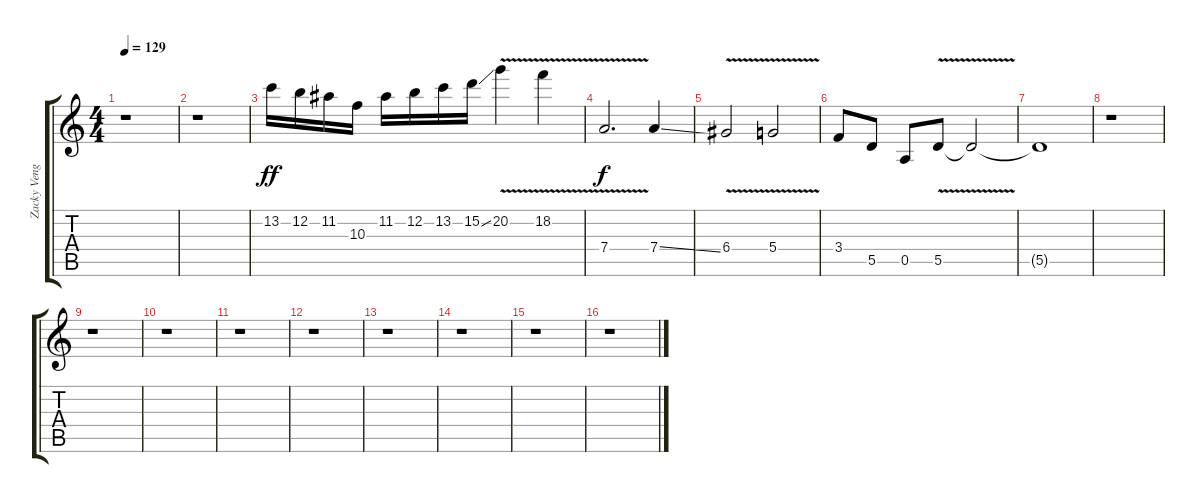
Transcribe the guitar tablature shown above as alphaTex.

\track ("Zacky Vengeance (Lead Guitar 1)" "Zacky Veng") {instrument distortionguitar}
\staff {score tabs}
\tuning (E4 B3 G3 D3 A2 D2) {hide}
\ts (4 4)
\tempo 129
\clef g2
\ks c
r.1{dy f} |
r.1 |
13.2.16{dy ff} 12.2.16 11.2.16 10.3.16 11.2.16 12.2.16 13.2.16 15.2{ss}.16 20.2{v}.4 18.2{v}.4 |
7.4{v}.2{d dy f} 7.4{ss}.4 |
6.4{v}.2 5.4{v}.2 |
3.4.8 5.5.8 0.5.8 5.5{v}.8 5.5{t}.2 |
5.5{t}.1 |
r.1 |
r.1 |
r.1 |
r.1 |
r.1 |
r.1 |
r.1 |
r.1 |
r.1
